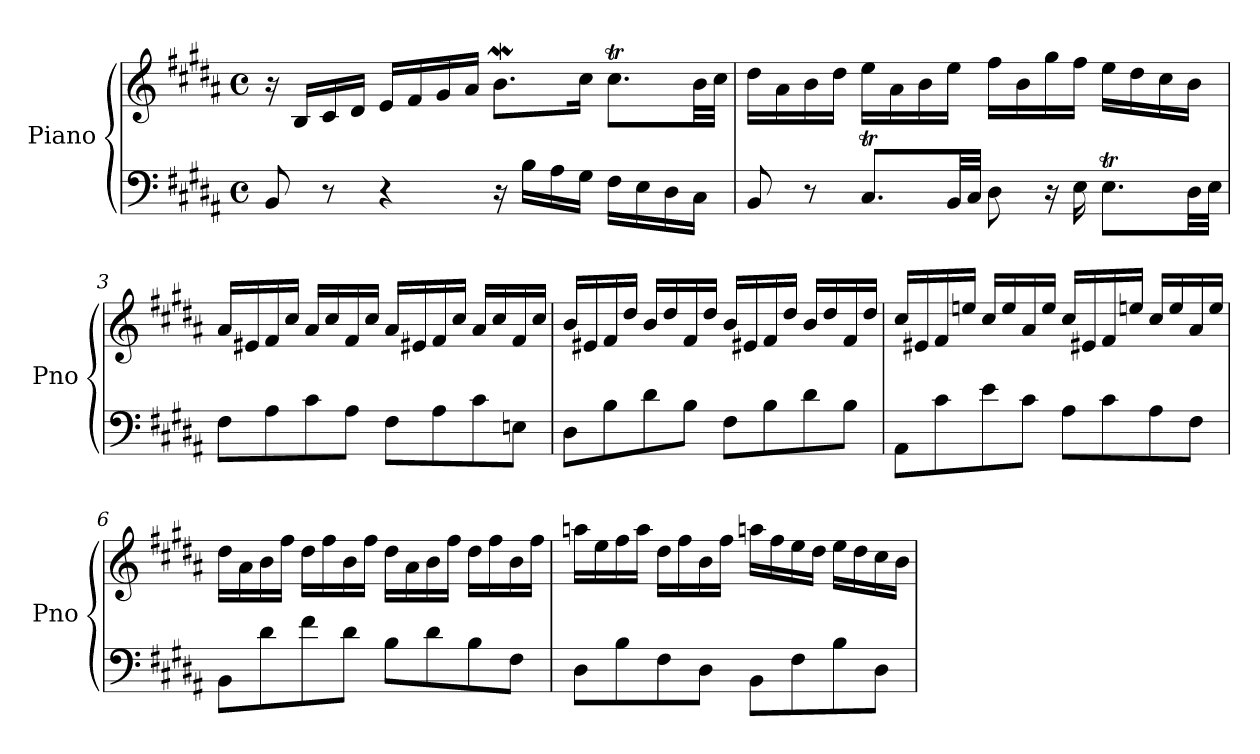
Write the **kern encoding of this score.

**kern	**kern
*part1	*part1
*staff2	*staff1
*I"Piano	*
*I'Pno	*
*clefF4	*clefG2
*k[f#c#g#d#a#]	*k[f#c#g#d#a#]
*M4/4	*M4/4
*met(c)	*met(c)
*MM88	*MM88
=1	=1
8BB/	16r
.	16B/LL
8r	16c#/
.	16d#/JJ
4r	16e/LL
.	16f#/
.	16g#/
.	16a#/JJ
16r	8.bw\L
16B\LL	.
16A#\	.
16G#\JJ	16cc#\Jk
16F#\LL	8.cc#T\L
16E\	.
16D#\	.
16C#\JJ	32b\LL
.	32cc#\JJJ
=2	=2
8BB/	16dd#\LL
.	16a#\
8r	16b\
.	16dd#\JJ
8.C#T/L	16ee\LL
.	16a#\
.	16b\
32BB/LL	16ee\JJ
32C#/JJJ	.
8D#\	16ff#\LL
.	16b\
16r	16gg#\
16E\	16ff#\JJ
8.ET\L	16ee\LL
.	16dd#\
.	16cc#\
32D#\LL	16b\JJ
32E\JJJ	.
=3	=3
8F#\L	16a#/LL
.	16e#X/
8A#\	16f#/
.	16cc#/JJ
8c#\	16a#/LL
.	16cc#/
8A#\J	16f#/
.	16cc#/JJ
8F#\L	16a#/LL
.	16e#X/
8A#\	16f#/
.	16cc#/JJ
8c#\	16a#/LL
.	16cc#/
8En\J	16f#/
.	16cc#/JJ
!!LO:LB:g=z
=4	=4
8D#\L	16b/LL
.	16e#X/
8B\	16f#/
.	16dd#/JJ
8d#\	16b/LL
.	16dd#/
8B\J	16f#/
.	16dd#/JJ
8F#\L	16b/LL
.	16e#X/
8B\	16f#/
.	16dd#/JJ
8d#\	16b/LL
.	16dd#/
8B\J	16f#/
.	16dd#/JJ
=5	=5
8AA#/L	16cc#/LL
.	16e#X/
8c#\	16f#/
.	16een/JJ
8e\	16cc#/LL
.	16ee/
8c#\J	16a#/
.	16ee/JJ
8A#\L	16cc#/LL
.	16e#X/
8c#\	16f#/
.	16een/JJ
8A#\	16cc#/LL
.	16ee/
8F#\J	16a#/
.	16ee/JJ
=6	=6
8BB\L	16dd#\LL
.	16a#\
8d#\	16b\
.	16ff#\JJ
8f#\	16dd#\LL
.	16ff#\
8d#\J	16b\
.	16ff#\JJ
8B\L	16dd#\LL
.	16a#\
8d#\	16b\
.	16ff#\JJ
8B\	16dd#\LL
.	16ff#\
8F#\J	16b\
.	16ff#\JJ
!!LO:LB:g=z
=7	=7
8D#\L	16aan\LL
.	16ee\
8B\	16ff#\
.	16aa\JJ
8F#\	16dd#\LL
.	16ff#\
8D#\J	16b\
.	16ff#\JJ
8BB\L	16aan\LL
.	16ff#\
8F#\	16ee\
.	16dd#\JJ
8B\	16ee\LL
.	16dd#\
8D#\J	16cc#\
.	16b\JJ
=	=
*-	*-
